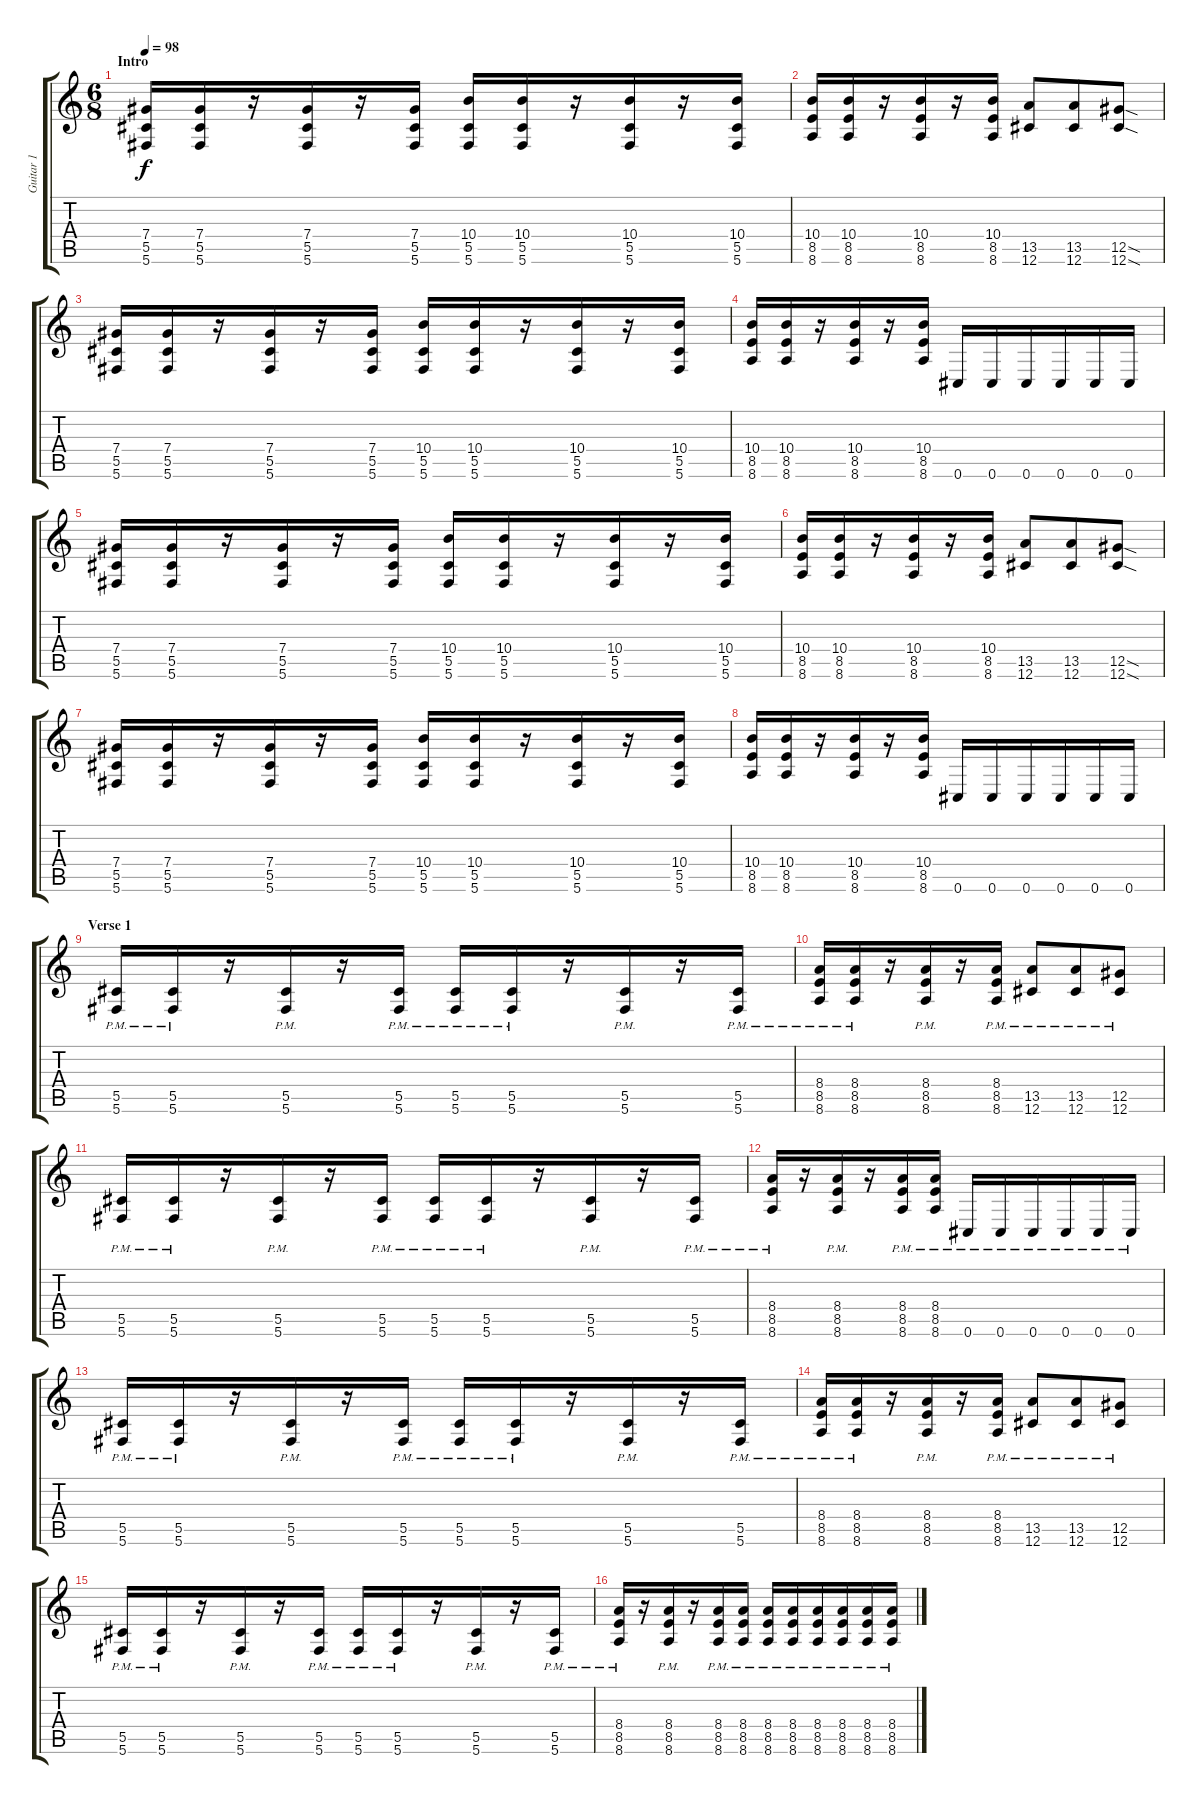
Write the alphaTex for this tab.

\track ("Guitar 1" "Guitar 1") {instrument distortionguitar}
\staff {score tabs}
\tuning (Eb4 Bb3 Gb3 Db3 Ab2 Db2) {hide}
\ts (6 8)
\section ("" "Intro")
\tempo 98
\clef g2
\ks c
(7.4 5.5 5.6).16{dy f instrument distortionguitar} (7.4 5.5 5.6).16 r.16 (7.4 5.5 5.6).16 r.16 (7.4 5.5 5.6).16 (10.4 5.5 5.6).16 (10.4 5.5 5.6).16 r.16 (10.4 5.5 5.6).16 r.16 (10.4 5.5 5.6).16 |
(10.4 8.5 8.6).16 (10.4 8.5 8.6).16 r.16 (10.4 8.5 8.6).16 r.16 (10.4 8.5 8.6).16 (13.5 12.6).8 (13.5 12.6).8 (12.5{sod} 12.6{sod}).8 |
(7.4 5.5 5.6).16 (7.4 5.5 5.6).16 r.16 (7.4 5.5 5.6).16 r.16 (7.4 5.5 5.6).16 (10.4 5.5 5.6).16 (10.4 5.5 5.6).16 r.16 (10.4 5.5 5.6).16 r.16 (10.4 5.5 5.6).16 |
(10.4 8.5 8.6).16 (10.4 8.5 8.6).16 r.16 (10.4 8.5 8.6).16 r.16 (10.4 8.5 8.6).16 0.6.16 0.6.16 0.6.16 0.6.16 0.6.16 0.6.16 |
(7.4 5.5 5.6).16 (7.4 5.5 5.6).16 r.16 (7.4 5.5 5.6).16 r.16 (7.4 5.5 5.6).16 (10.4 5.5 5.6).16 (10.4 5.5 5.6).16 r.16 (10.4 5.5 5.6).16 r.16 (10.4 5.5 5.6).16 |
(10.4 8.5 8.6).16 (10.4 8.5 8.6).16 r.16 (10.4 8.5 8.6).16 r.16 (10.4 8.5 8.6).16 (13.5 12.6).8 (13.5 12.6).8 (12.5{sod} 12.6{sod}).8 |
(7.4 5.5 5.6).16 (7.4 5.5 5.6).16 r.16 (7.4 5.5 5.6).16 r.16 (7.4 5.5 5.6).16 (10.4 5.5 5.6).16 (10.4 5.5 5.6).16 r.16 (10.4 5.5 5.6).16 r.16 (10.4 5.5 5.6).16 |
(10.4 8.5 8.6).16 (10.4 8.5 8.6).16 r.16 (10.4 8.5 8.6).16 r.16 (10.4 8.5 8.6).16 0.6.16 0.6.16 0.6.16 0.6.16 0.6.16 0.6.16 |
\section ("" "Verse 1")
(5.5{pm} 5.6{pm}).16 (5.5{pm} 5.6{pm}).16 r.16 (5.5{pm} 5.6{pm}).16 r.16 (5.5{pm} 5.6{pm}).16 (5.5{pm} 5.6{pm}).16 (5.5{pm} 5.6{pm}).16 r.16 (5.5{pm} 5.6{pm}).16 r.16 (5.5{pm} 5.6{pm}).16 |
(8.4{pm} 8.5{pm} 8.6{pm}).16 (8.4{pm} 8.5{pm} 8.6{pm}).16 r.16 (8.4{pm} 8.5{pm} 8.6{pm}).16 r.16 (8.4{pm} 8.5{pm} 8.6{pm}).16 (13.5{pm} 12.6{pm}).8 (13.5{pm} 12.6{pm}).8 (12.5{pm} 12.6{pm}).8 |
(5.5{pm} 5.6{pm}).16 (5.5{pm} 5.6{pm}).16 r.16 (5.5{pm} 5.6{pm}).16 r.16 (5.5{pm} 5.6{pm}).16 (5.5{pm} 5.6{pm}).16 (5.5{pm} 5.6{pm}).16 r.16 (5.5{pm} 5.6{pm}).16 r.16 (5.5{pm} 5.6{pm}).16 |
(8.4{pm} 8.5{pm} 8.6{pm}).16 r.16 (8.4{pm} 8.5{pm} 8.6{pm}).16 r.16 (8.4{pm} 8.5{pm} 8.6{pm}).16 (8.4{pm} 8.5{pm} 8.6{pm}).16 0.6{pm}.16 0.6{pm}.16 0.6{pm}.16 0.6{pm}.16 0.6{pm}.16 0.6{pm}.16 |
(5.5{pm} 5.6{pm}).16 (5.5{pm} 5.6{pm}).16 r.16 (5.5{pm} 5.6{pm}).16 r.16 (5.5{pm} 5.6{pm}).16 (5.5{pm} 5.6{pm}).16 (5.5{pm} 5.6{pm}).16 r.16 (5.5{pm} 5.6{pm}).16 r.16 (5.5{pm} 5.6{pm}).16 |
(8.4{pm} 8.5{pm} 8.6{pm}).16 (8.4{pm} 8.5{pm} 8.6{pm}).16 r.16 (8.4{pm} 8.5{pm} 8.6{pm}).16 r.16 (8.4{pm} 8.5{pm} 8.6{pm}).16 (13.5{pm} 12.6{pm}).8 (13.5{pm} 12.6{pm}).8 (12.5{pm} 12.6{pm}).8 |
(5.5{pm} 5.6{pm}).16 (5.5{pm} 5.6{pm}).16 r.16 (5.5{pm} 5.6{pm}).16 r.16 (5.5{pm} 5.6{pm}).16 (5.5{pm} 5.6{pm}).16 (5.5{pm} 5.6{pm}).16 r.16 (5.5{pm} 5.6{pm}).16 r.16 (5.5{pm} 5.6{pm}).16 |
(8.4{pm} 8.5{pm} 8.6{pm}).16 r.16 (8.4{pm} 8.5{pm} 8.6{pm}).16 r.16 (8.4{pm} 8.5{pm} 8.6{pm}).16 (8.4{pm} 8.5{pm} 8.6{pm}).16 (8.4{pm} 8.5{pm} 8.6{pm}).16 (8.4{pm} 8.5{pm} 8.6{pm}).16 (8.4{pm} 8.5{pm} 8.6{pm}).16 (8.4{pm} 8.5{pm} 8.6{pm}).16 (8.4{pm} 8.5{pm} 8.6{pm}).16 (8.4{pm} 8.5{pm} 8.6{pm}).16
